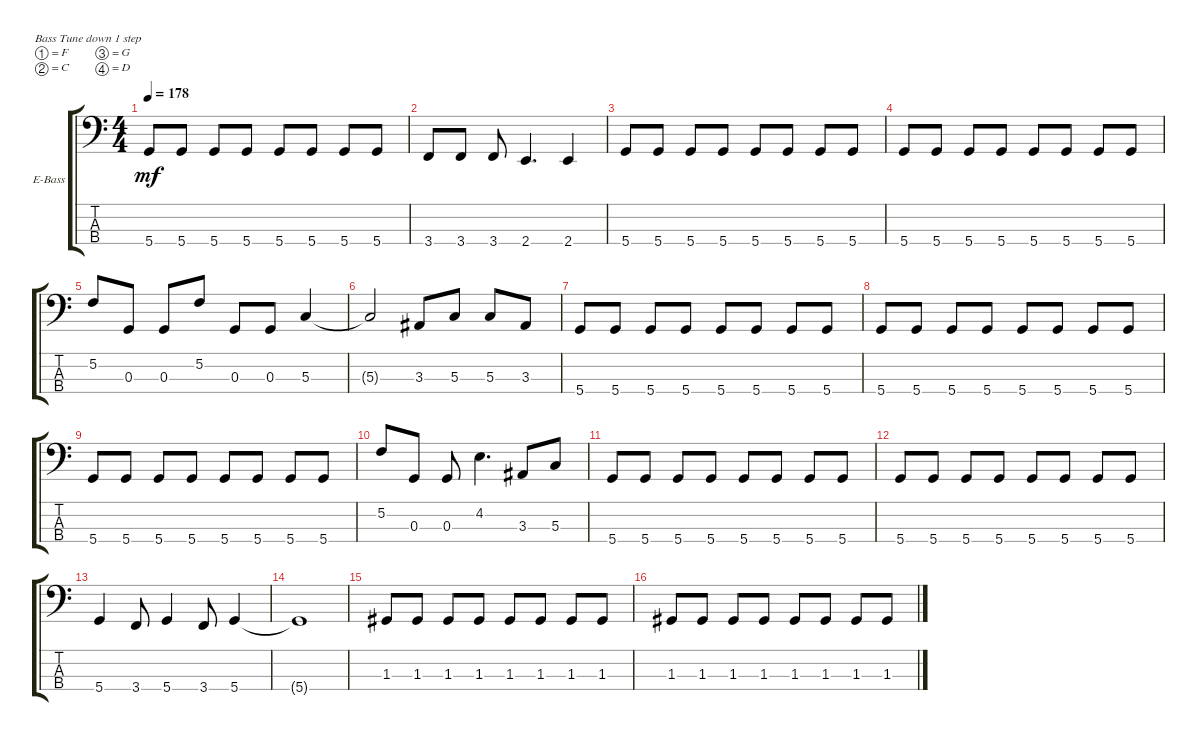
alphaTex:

\defaultSystemsLayout 4
\bracketExtendMode groupsimilarinstruments
\firstSystemTrackNameOrientation horizontal
\otherSystemsTrackNameOrientation horizontal
\track ("Electric Bass" "E-Bass") {instrument electricbassfinger}
\staff {score tabs}
\tuning (F2 C2 G1 D1)
\ts (4 4)
\tempo 178
\clef f4
\scale
0.333333
\ks c
5.4.8{dy mf} 5.4.8 5.4.8 5.4.8 5.4.8 5.4.8 5.4.8 5.4.8 |
\scale
0.333333 3.4.8 3.4.8 3.4.8 2.4.4{d} 2.4.4 |
\scale
0.333333 5.4.8 5.4.8 5.4.8 5.4.8 5.4.8 5.4.8 5.4.8 5.4.8 |
\scale
0.333333 5.4.8 5.4.8 5.4.8 5.4.8 5.4.8 5.4.8 5.4.8 5.4.8 |
\scale
0.333333 5.2.8 0.3.8 0.3.8 5.2.8 0.3.8 0.3.8 5.3.4 |
\scale
0.333333 5.3{t}.2 3.3.8 5.3.8 5.3.8 3.3.8 |
\scale
0.333333 5.4.8 5.4.8 5.4.8 5.4.8 5.4.8 5.4.8 5.4.8 5.4.8 |
\scale
0.333333 5.4.8 5.4.8 5.4.8 5.4.8 5.4.8 5.4.8 5.4.8 5.4.8 |
\scale
0.333333 5.4.8 5.4.8 5.4.8 5.4.8 5.4.8 5.4.8 5.4.8 5.4.8 |
\scale
0.333333 5.2.8 0.3.8 0.3.8 4.2.4{d} 3.3.8 5.3.8 |
\scale
0.333333 5.4.8 5.4.8 5.4.8 5.4.8 5.4.8 5.4.8 5.4.8 5.4.8 |
\scale
0.333333 5.4.8 5.4.8 5.4.8 5.4.8 5.4.8 5.4.8 5.4.8 5.4.8 |
\scale
0.333333 5.4.4 3.4.8 5.4.4 3.4.8 5.4.4 |
\scale
0.333333 5.4{t}.1 |
\scale
0.333333 1.3.8 1.3.8 1.3.8 1.3.8 1.3.8 1.3.8 1.3.8 1.3.8 |
\scale
0.333333 1.3.8 1.3.8 1.3.8 1.3.8 1.3.8 1.3.8 1.3.8 1.3.8
